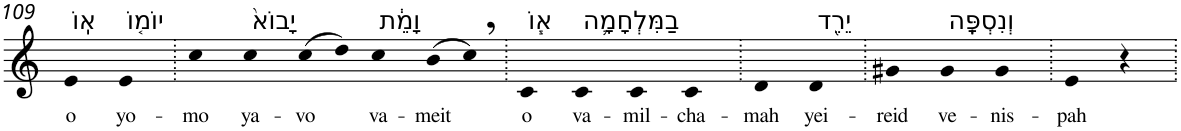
**kern	**text
*part1	*part1
*staff1	*staff1
*I"Piano	*
*I'Pno	*
!!LO:PB:g=z
*clefG2	*
*k[]	*
=109	=109
!LO:TX:a:t=אֽוֹ	!
!	!LO:LY:b
4e	o
!LO:TX:a:t=יוֹמ֤וֹ	!
!	!LO:LY:b
4e	yo-
=110.	=110.
!	!LO:LY:b
4cc	-mo
!LO:TX:a:t=יָבוֹא֙	!
!	!LO:LY:b
4cc	ya-
!	!LO:LY:b
(>8cc	-vo
8dd)	.
!LO:TX:a:t=וָמֵ֔ת	!
!	!LO:LY:b
4cc	va-
!	!LO:LY:b
(>8b	-meit
8cc,)	.
=111.	=111.
!LO:TX:a:t=א֧וֹ	!
!	!LO:LY:b
4c	o
!LO:TX:a:t=בַמִּלְחָמָ֛ה	!
!	!LO:LY:b
4c	va-
!	!LO:LY:b
4c	-mil-
!	!LO:LY:b
4c	-cha-
=112.	=112.
!	!LO:LY:b
4d	-mah
!LO:TX:a:t=יֵרֵ֖ד	!
!	!LO:LY:b
4d	yei-
=113.	=113.
!	!LO:LY:b
4g#X	-reid
!LO:TX:a:t=וְנִסְפָּֽה	!
!	!LO:LY:b
4g#	ve-
!	!LO:LY:b
4g#	-nis-
=114.	=114.
!	!LO:LY:b
4e	-pah
4r	.
=.	=.
*-	*-
